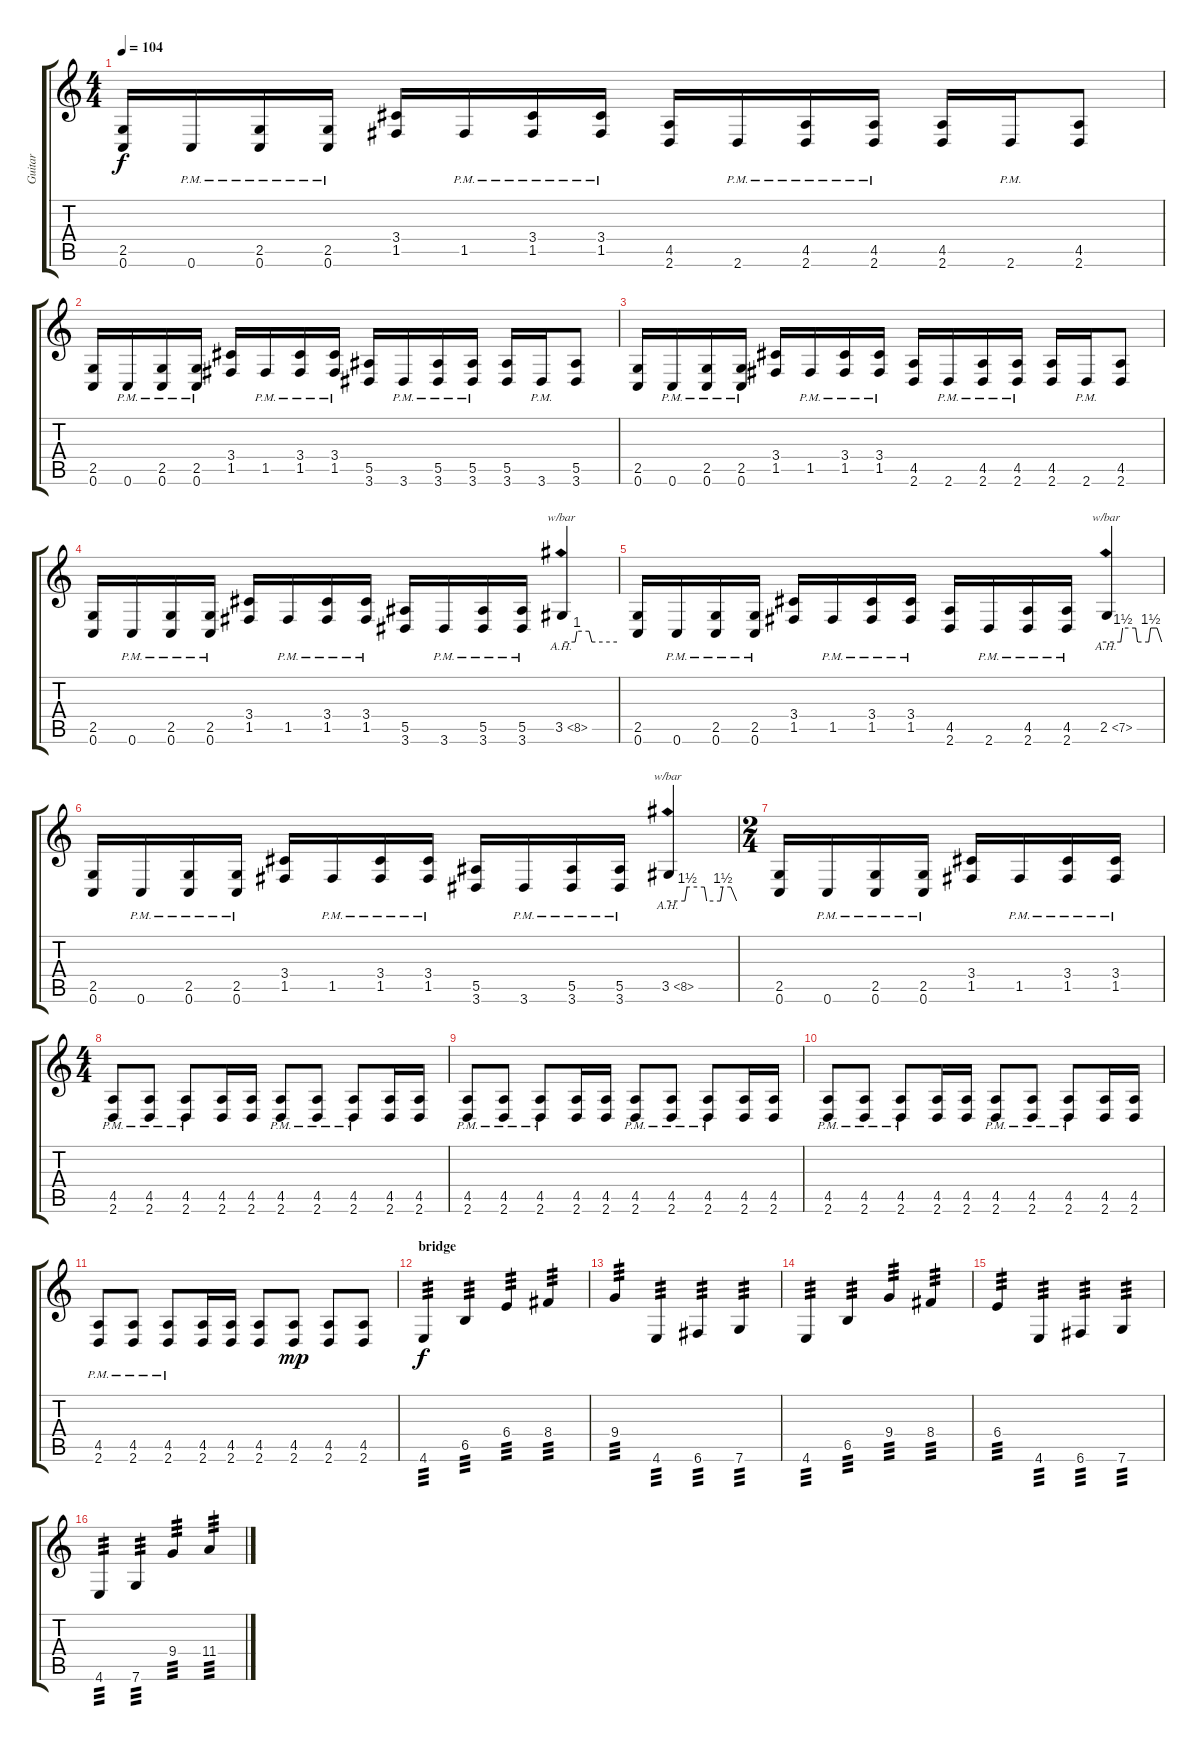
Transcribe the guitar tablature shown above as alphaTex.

\track ("Guitar" "Guitar") {instrument overdrivenguitar}
\staff {score tabs}
\tuning (C4 G3 Eb3 Bb2 F2 C2) {hide}
\ts (4 4)
\tempo 104
\clef g2
\ks c
(2.5 0.6).16{dy f} 0.6{pm}.16 (2.5{pm} 0.6{pm}).16 (2.5{pm} 0.6{pm}).16 (3.4 1.5).16 1.5{pm}.16 (3.4 1.5{pm}).16 (3.4 1.5{pm}).16 (4.5 2.6).16 2.6{pm}.16 (4.5 2.6{pm}).16 (4.5 2.6{pm}).16 (4.5 2.6).16 2.6{pm}.16 (4.5 2.6).8 |
(2.5 0.6).16 0.6{pm}.16 (2.5{pm} 0.6{pm}).16 (2.5{pm} 0.6{pm}).16 (3.4 1.5).16 1.5{pm}.16 (3.4 1.5{pm}).16 (3.4 1.5{pm}).16 (5.5 3.6).16 3.6{pm}.16 (5.5 3.6{pm}).16 (5.5 3.6{pm}).16 (5.5 3.6).16 3.6{pm}.16 (5.5 3.6).8 |
(2.5 0.6).16 0.6{pm}.16 (2.5{pm} 0.6{pm}).16 (2.5{pm} 0.6{pm}).16 (3.4 1.5).16 1.5{pm}.16 (3.4 1.5{pm}).16 (3.4 1.5{pm}).16 (4.5 2.6).16 2.6{pm}.16 (4.5 2.6{pm}).16 (4.5 2.6{pm}).16 (4.5 2.6).16 2.6{pm}.16 (4.5 2.6).8 |
(2.5 0.6).16 0.6{pm}.16 (2.5 0.6{pm}).16 (2.5 0.6{pm}).16 (3.4 1.5).16 1.5{pm}.16 (3.4 1.5{pm}).16 (3.4 1.5{pm}).16 (5.5 3.6).16 3.6{pm}.16 (5.5 3.6{pm}).16 (5.5 3.6{pm}).16 3.5{ah 5}.4{tbe (custom default 0 0 15 0 17 4 30 4 33 0 60 0)} |
(2.5 0.6).16 0.6{pm}.16 (2.5 0.6{pm}).16 (2.5 0.6{pm}).16 (3.4 1.5).16 1.5{pm}.16 (3.4 1.5{pm}).16 (3.4 1.5{pm}).16 (4.5 2.6).16 2.6{pm}.16 (4.5 2.6{pm}).16 (4.5 2.6{pm}).16 2.5{ah 5}.4{tbe (custom default 0 0 16 0 18 6 32 6 34 0 46 0 48 6 55 6 60 0)} |
(2.5 0.6).16 0.6{pm}.16 (2.5 0.6{pm}).16 (2.5 0.6{pm}).16 (3.4 1.5).16 1.5{pm}.16 (3.4 1.5{pm}).16 (3.4 1.5{pm}).16 (5.5 3.6).16 3.6{pm}.16 (5.5 3.6{pm}).16 (5.5 3.6{pm}).16 3.5{ah 5}.4{tbe (custom default 0 0 15 0 17 6 32 6 34 0 46 0 48 6 55 6 60 0)} |
\ts (2 4)
(2.5 0.6).16 0.6{pm}.16 (2.5 0.6{pm}).16 (2.5 0.6{pm}).16 (3.4 1.5).16 1.5{pm}.16 (3.4 1.5{pm}).16 (3.4 1.5{pm}).16 |
\ts (4 4)
(4.5{pm} 2.6{pm}).8 (4.5{pm} 2.6{pm}).8 (4.5{pm} 2.6{pm}).8 (4.5 2.6).16 (4.5 2.6).16 (4.5{pm} 2.6{pm}).8 (4.5{pm} 2.6{pm}).8 (4.5{pm} 2.6{pm}).8 (4.5 2.6).16 (4.5 2.6).16 |
(4.5{pm} 2.6{pm}).8 (4.5{pm} 2.6{pm}).8 (4.5{pm} 2.6{pm}).8 (4.5 2.6).16 (4.5 2.6).16 (4.5{pm} 2.6{pm}).8 (4.5{pm} 2.6{pm}).8 (4.5{pm} 2.6{pm}).8 (4.5 2.6).16 (4.5 2.6).16 |
(4.5{pm} 2.6{pm}).8 (4.5{pm} 2.6{pm}).8 (4.5{pm} 2.6{pm}).8 (4.5 2.6).16 (4.5 2.6).16 (4.5{pm} 2.6{pm}).8 (4.5{pm} 2.6{pm}).8 (4.5{pm} 2.6{pm}).8 (4.5 2.6).16 (4.5 2.6).16 |
(4.5{pm} 2.6{pm}).8 (4.5{pm} 2.6{pm}).8 (4.5{pm} 2.6{pm}).8 (4.5 2.6).16 (4.5 2.6).16 (4.5 2.6).8 (4.5 2.6).8{dy mp} (4.5 2.6).8 (4.5 2.6).8 |
\section ("" "bridge")
4.6.4{tp 3 dy f volume 14} 6.5.4{tp 3} 6.4.4{tp 3} 8.4.4{tp 3} |
9.4.4{tp 3} 4.6.4{tp 3} 6.6.4{tp 3} 7.6.4{tp 3} |
4.6.4{tp 3} 6.5.4{tp 3} 9.4.4{tp 3} 8.4.4{tp 3} |
6.4.4{tp 3} 4.6.4{tp 3} 6.6.4{tp 3} 7.6.4{tp 3} |
4.6.4{tp 3} 7.6.4{tp 3} 9.4.4{tp 3} 11.4.4{tp 3}
